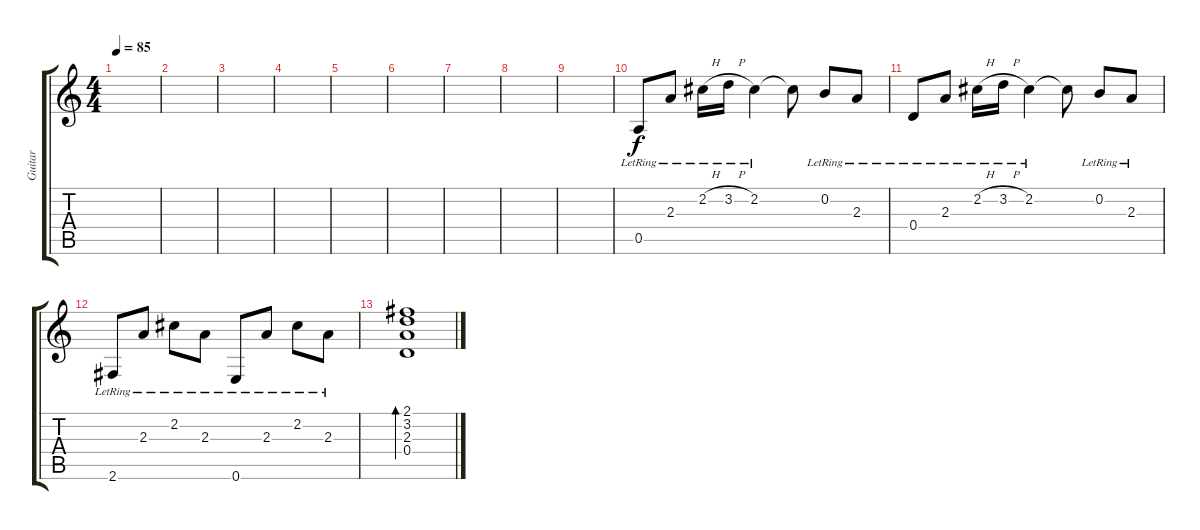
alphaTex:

\track ("Guitar" "Guitar") {instrument acousticguitarsteel}
\staff {score tabs}
\tuning (E4 B3 G3 D3 A2 E2) {hide}
\ts (4 4)
\tempo 85
\clef g2
\ks c
|
|
|
|
|
|
|
|
|
0.5{lr}.8 2.3{lr}.8 2.2{h lr}.16 3.2{h lr}.16 2.2{lr}.4 2.2{t}.8 0.2{lr}.8 2.3{lr}.8 |
0.4{lr}.8 2.3{lr}.8 2.2{h lr}.16 3.2{h lr}.16 2.2{lr}.4 2.2{t}.8 0.2{lr}.8 2.3{lr}.8 |
2.6{lr}.8 2.3{lr}.8 2.2{lr}.8 2.3{lr}.8 0.6{lr}.8 2.3{lr}.8 2.2{lr}.8 2.3{lr}.8 |
(2.1 3.2 2.3 0.4).1{bd 120}
